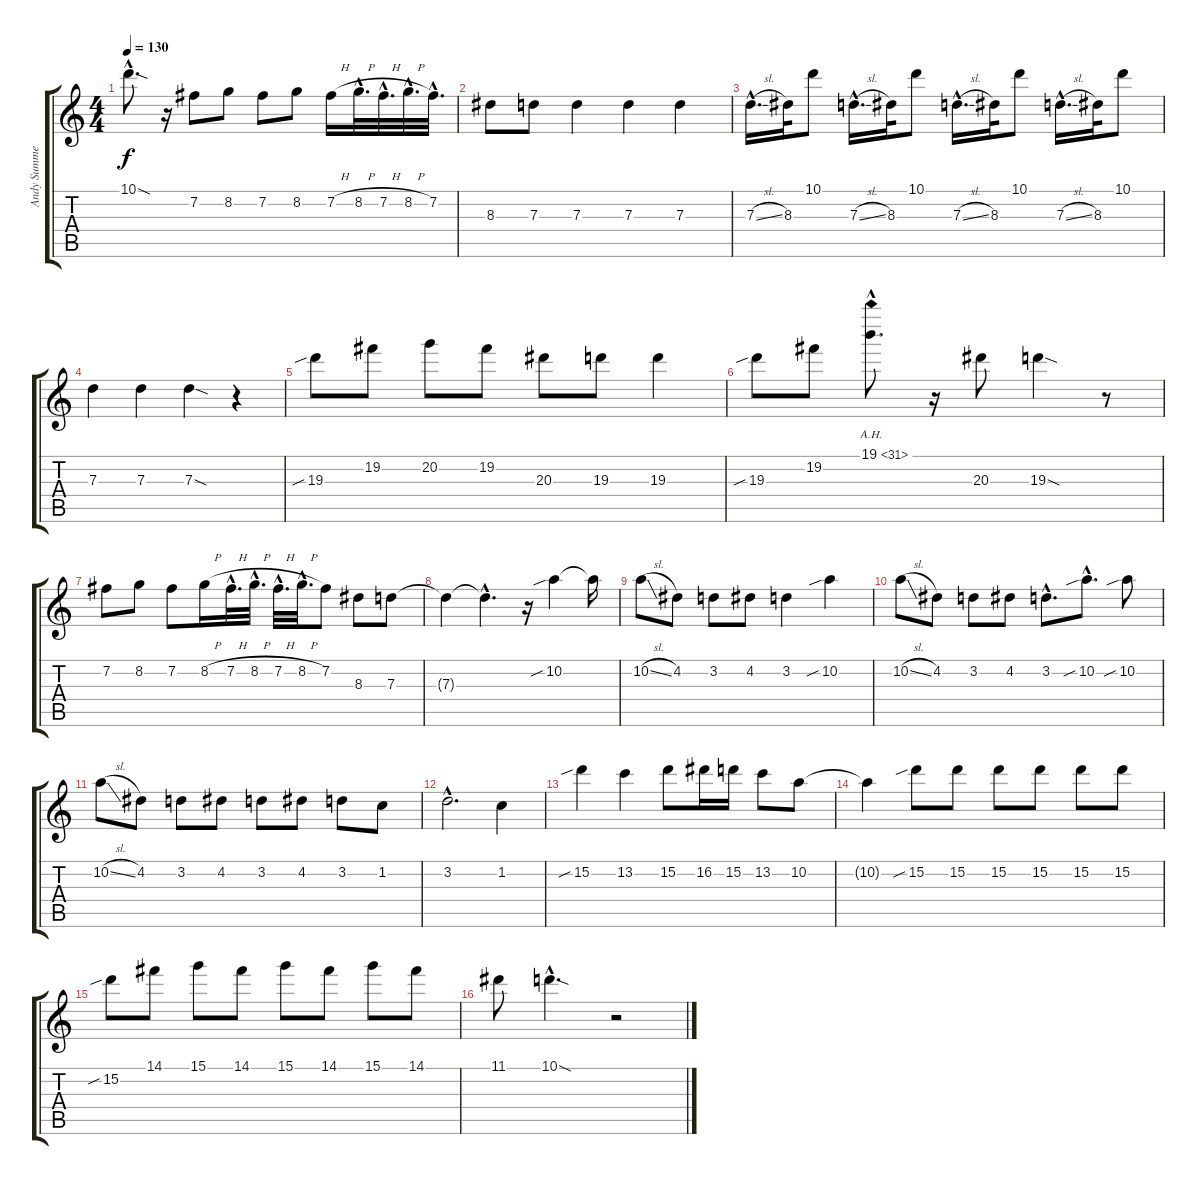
\track ("Andy Summers" "Andy Summe") {instrument distortionguitar}
\staff {score tabs}
\tuning (E4 B3 G3 D3 A2 E2) {hide}
\ts (4 4)
\tempo 130
\clef g2
\ks c
10.1{sod hac}.8{d dy f instrument distortionguitar} r.16 7.2.8 8.2.8 7.2.8 8.2.8 7.2{h}.16 8.2{h hac}.32{d} 7.2{h hac}.32{d} 8.2{h hac}.32{d} 7.2{hac}.32{d} |
8.3.8 7.3.8 7.3.4 7.3.4 7.3.4 |
7.3{sl hac}.16{d} 8.3.32 10.1.8 7.3{sl hac}.16{d} 8.3.32 10.1.8 7.3{sl hac}.16{d} 8.3.32 10.1.8 7.3{sl hac}.16{d} 8.3.32 10.1.8 |
7.3.4 7.3.4 7.3{sod}.4 r.4 |
19.3{sib}.8 19.2.8 20.2.8 19.2.8 20.3.8 19.3.8 19.3.4 |
19.3{sib}.8 19.2.8 19.1{ah 12 hac}.8{d} r.16 20.3.8 19.3{sod}.4 r.8 |
7.2.8 8.2.8 7.2.8 8.2{h}.16 7.2{h hac}.32{d} 8.2{h hac}.32{d} 7.2{h hac}.32{d} 8.2{h hac}.32{d} 7.2.8 8.3.8 7.3.8 |
7.3{t}.4 7.3{hac t}.4{d} r.16 10.2{sib}.4 10.2{t}.16 |
10.2{sl}.8 4.2.8 3.2.8 4.2.8 3.2.4 10.2{sib}.4 |
10.2{sl}.8 4.2.8 3.2.8 4.2.8 3.2{hac}.8{d} 10.2{sib hac}.8{d} 10.2{sib}.8 |
10.2{sl}.8 4.2.8 3.2.8 4.2.8 3.2.8 4.2.8 3.2.8 1.2.8 |
3.2{hac}.2{d} 1.2.4 |
15.2{sib}.4 13.2.4 15.2.8 16.2.16 15.2.16 13.2.8 10.2.8 |
10.2{t}.4 15.2{sib}.8 15.2.8 15.2.8 15.2.8 15.2.8 15.2.8 |
15.2{sib}.8 14.1.8 15.1.8 14.1.8 15.1.8 14.1.8 15.1.8 14.1.8 |
11.1.8 10.1{sod hac}.4{d} r.2
